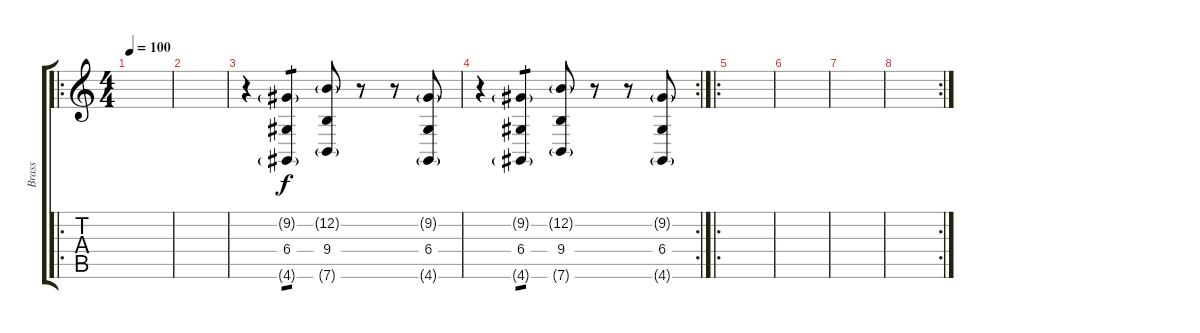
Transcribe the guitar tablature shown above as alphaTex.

\track ("Brass" "Brass") {instrument cello}
\staff {score tabs}
\tuning (E4 B3 G3 D3 A2 E2) {hide}
\ro
\ts (4 4)
\tempo 100
\clef g2
\ks c
|
|
r.4 (9.2{g} 6.4 4.6{g}).4{tp 1} (12.2{g} 9.4 7.6{g}).8 r.8 r.8 (9.2{g} 6.4 4.6{g}).8 |
\rc 2
r.4 (9.2{g} 6.4 4.6{g}).4{tp 1} (12.2{g} 9.4 7.6{g}).8 r.8 r.8 (9.2{g} 6.4 4.6{g}).8 |
\ro
|
|
|
\rc 2
